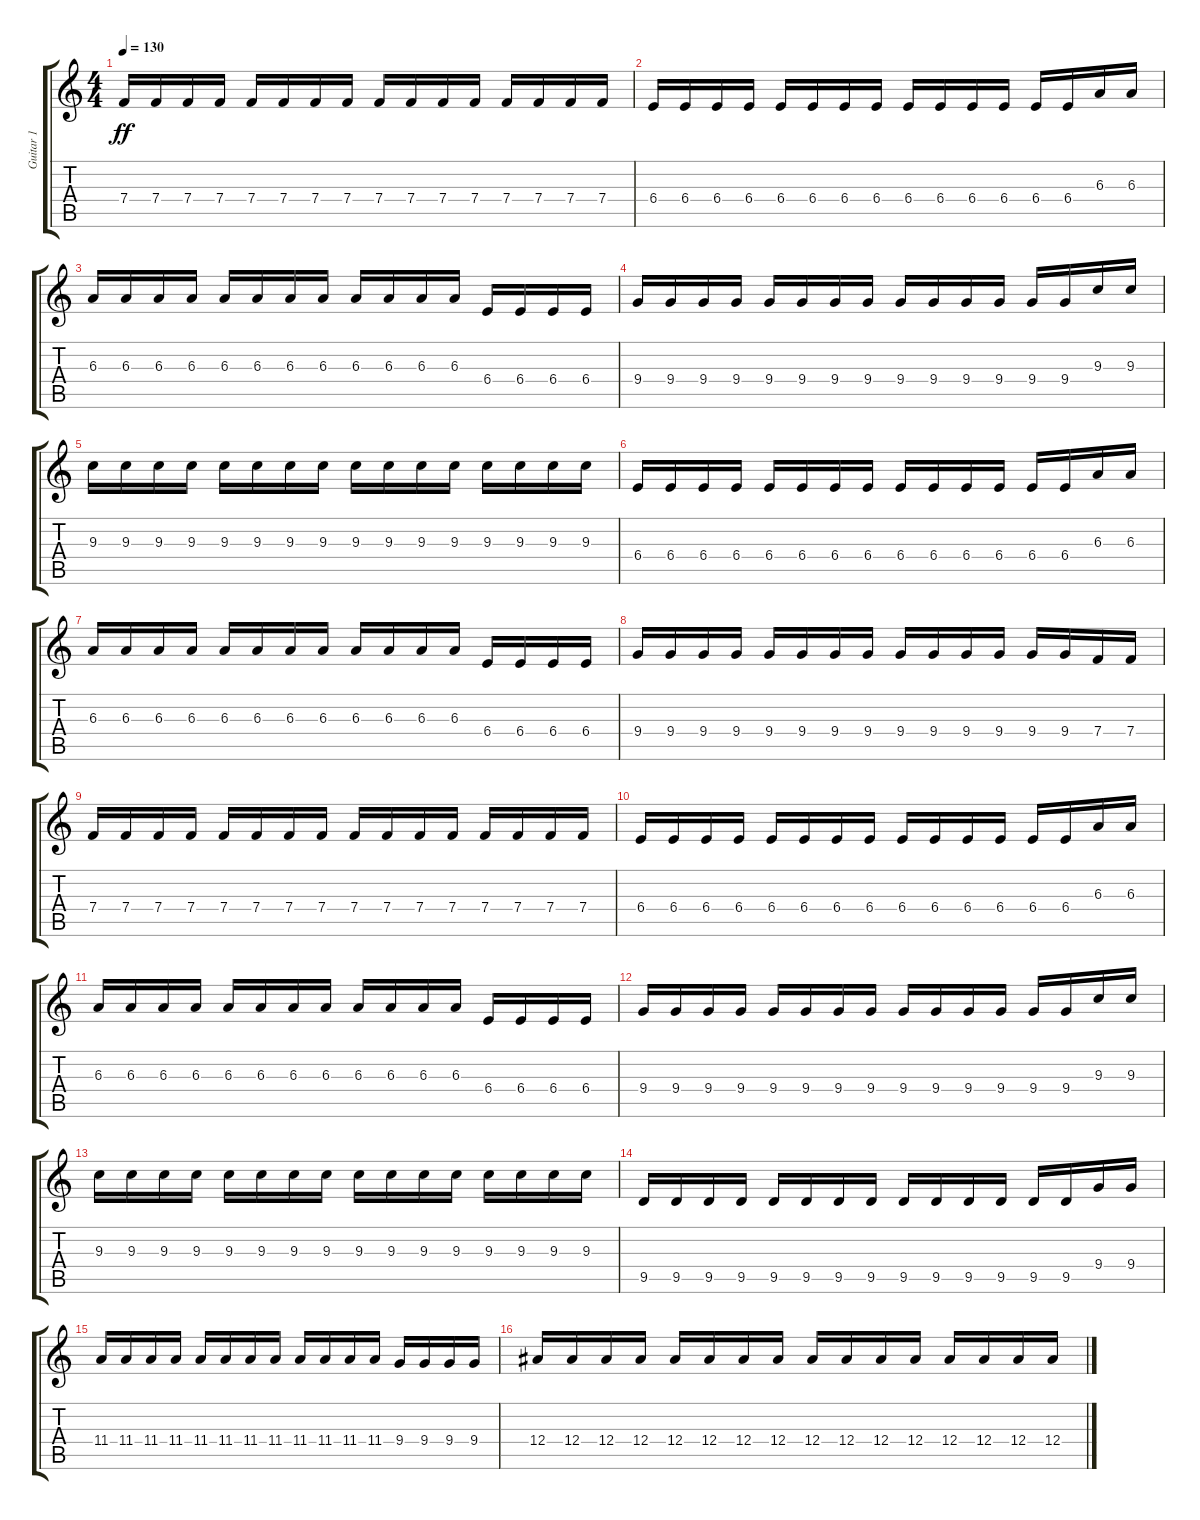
\track ("Guitar 1" "Guitar 1") {instrument distortionguitar}
\staff {score tabs}
\tuning (C4 G3 Eb3 Bb2 F2 C2) {hide}
\ts (4 4)
\tempo 130
\clef g2
\ks c
7.4.16{dy ff} 7.4.16 7.4.16 7.4.16 7.4.16 7.4.16 7.4.16 7.4.16 7.4.16 7.4.16 7.4.16 7.4.16 7.4.16 7.4.16 7.4.16 7.4.16 |
6.4.16 6.4.16 6.4.16 6.4.16 6.4.16 6.4.16 6.4.16 6.4.16 6.4.16 6.4.16 6.4.16 6.4.16 6.4.16 6.4.16 6.3.16 6.3.16 |
6.3.16 6.3.16 6.3.16 6.3.16 6.3.16 6.3.16 6.3.16 6.3.16 6.3.16 6.3.16 6.3.16 6.3.16 6.4.16 6.4.16 6.4.16 6.4.16 |
9.4.16 9.4.16 9.4.16 9.4.16 9.4.16 9.4.16 9.4.16 9.4.16 9.4.16 9.4.16 9.4.16 9.4.16 9.4.16 9.4.16 9.3.16 9.3.16 |
9.3.16 9.3.16 9.3.16 9.3.16 9.3.16 9.3.16 9.3.16 9.3.16 9.3.16 9.3.16 9.3.16 9.3.16 9.3.16 9.3.16 9.3.16 9.3.16 |
6.4.16 6.4.16 6.4.16 6.4.16 6.4.16 6.4.16 6.4.16 6.4.16 6.4.16 6.4.16 6.4.16 6.4.16 6.4.16 6.4.16 6.3.16 6.3.16 |
6.3.16 6.3.16 6.3.16 6.3.16 6.3.16 6.3.16 6.3.16 6.3.16 6.3.16 6.3.16 6.3.16 6.3.16 6.4.16 6.4.16 6.4.16 6.4.16 |
9.4.16 9.4.16 9.4.16 9.4.16 9.4.16 9.4.16 9.4.16 9.4.16 9.4.16 9.4.16 9.4.16 9.4.16 9.4.16 9.4.16 7.4.16 7.4.16 |
7.4.16 7.4.16 7.4.16 7.4.16 7.4.16 7.4.16 7.4.16 7.4.16 7.4.16 7.4.16 7.4.16 7.4.16 7.4.16 7.4.16 7.4.16 7.4.16 |
6.4.16 6.4.16 6.4.16 6.4.16 6.4.16 6.4.16 6.4.16 6.4.16 6.4.16 6.4.16 6.4.16 6.4.16 6.4.16 6.4.16 6.3.16 6.3.16 |
6.3.16 6.3.16 6.3.16 6.3.16 6.3.16 6.3.16 6.3.16 6.3.16 6.3.16 6.3.16 6.3.16 6.3.16 6.4.16 6.4.16 6.4.16 6.4.16 |
9.4.16 9.4.16 9.4.16 9.4.16 9.4.16 9.4.16 9.4.16 9.4.16 9.4.16 9.4.16 9.4.16 9.4.16 9.4.16 9.4.16 9.3.16 9.3.16 |
9.3.16 9.3.16 9.3.16 9.3.16 9.3.16 9.3.16 9.3.16 9.3.16 9.3.16 9.3.16 9.3.16 9.3.16 9.3.16 9.3.16 9.3.16 9.3.16 |
9.5.16 9.5.16 9.5.16 9.5.16 9.5.16 9.5.16 9.5.16 9.5.16 9.5.16 9.5.16 9.5.16 9.5.16 9.5.16 9.5.16 9.4.16 9.4.16 |
11.4.16 11.4.16 11.4.16 11.4.16 11.4.16 11.4.16 11.4.16 11.4.16 11.4.16 11.4.16 11.4.16 11.4.16 9.4.16 9.4.16 9.4.16 9.4.16 |
12.4.16 12.4.16 12.4.16 12.4.16 12.4.16 12.4.16 12.4.16 12.4.16 12.4.16 12.4.16 12.4.16 12.4.16 12.4.16 12.4.16 12.4.16 12.4.16
